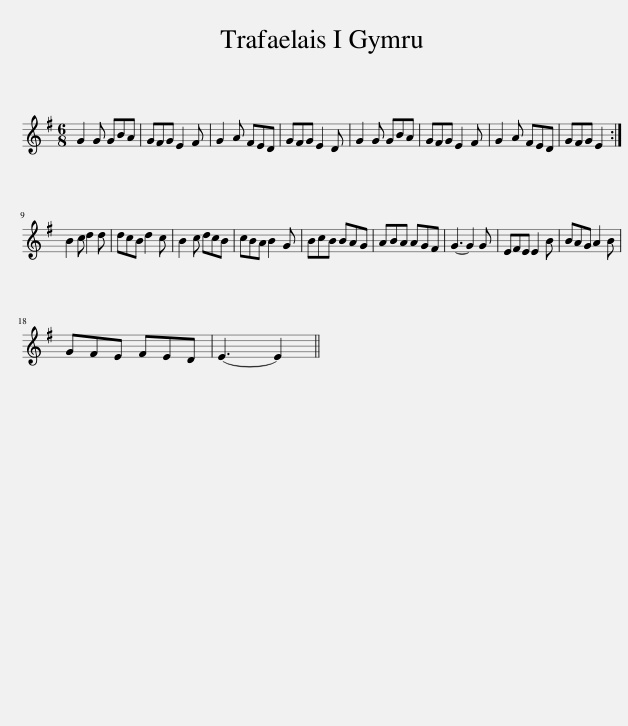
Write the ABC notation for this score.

X:1
L:1/8
M:6/8
I:linebreak $
K:G
V:1 treble
V:1
 G2 G GBA | GFG E2 F | G2 A FED | GFG E2 D | G2 G GBA | %5
 GFG E2 F | G2 A FED | GFG E2 :|$ B2 c d2 d | dcB d2 c | %10
 B2 c dcB | cBA B2 G | BcB BAG | ABA AGF | G3- G2 G | %15
 EFE E2 B | BAG A2 B |$ GFE FED | E3- E2 || %19
